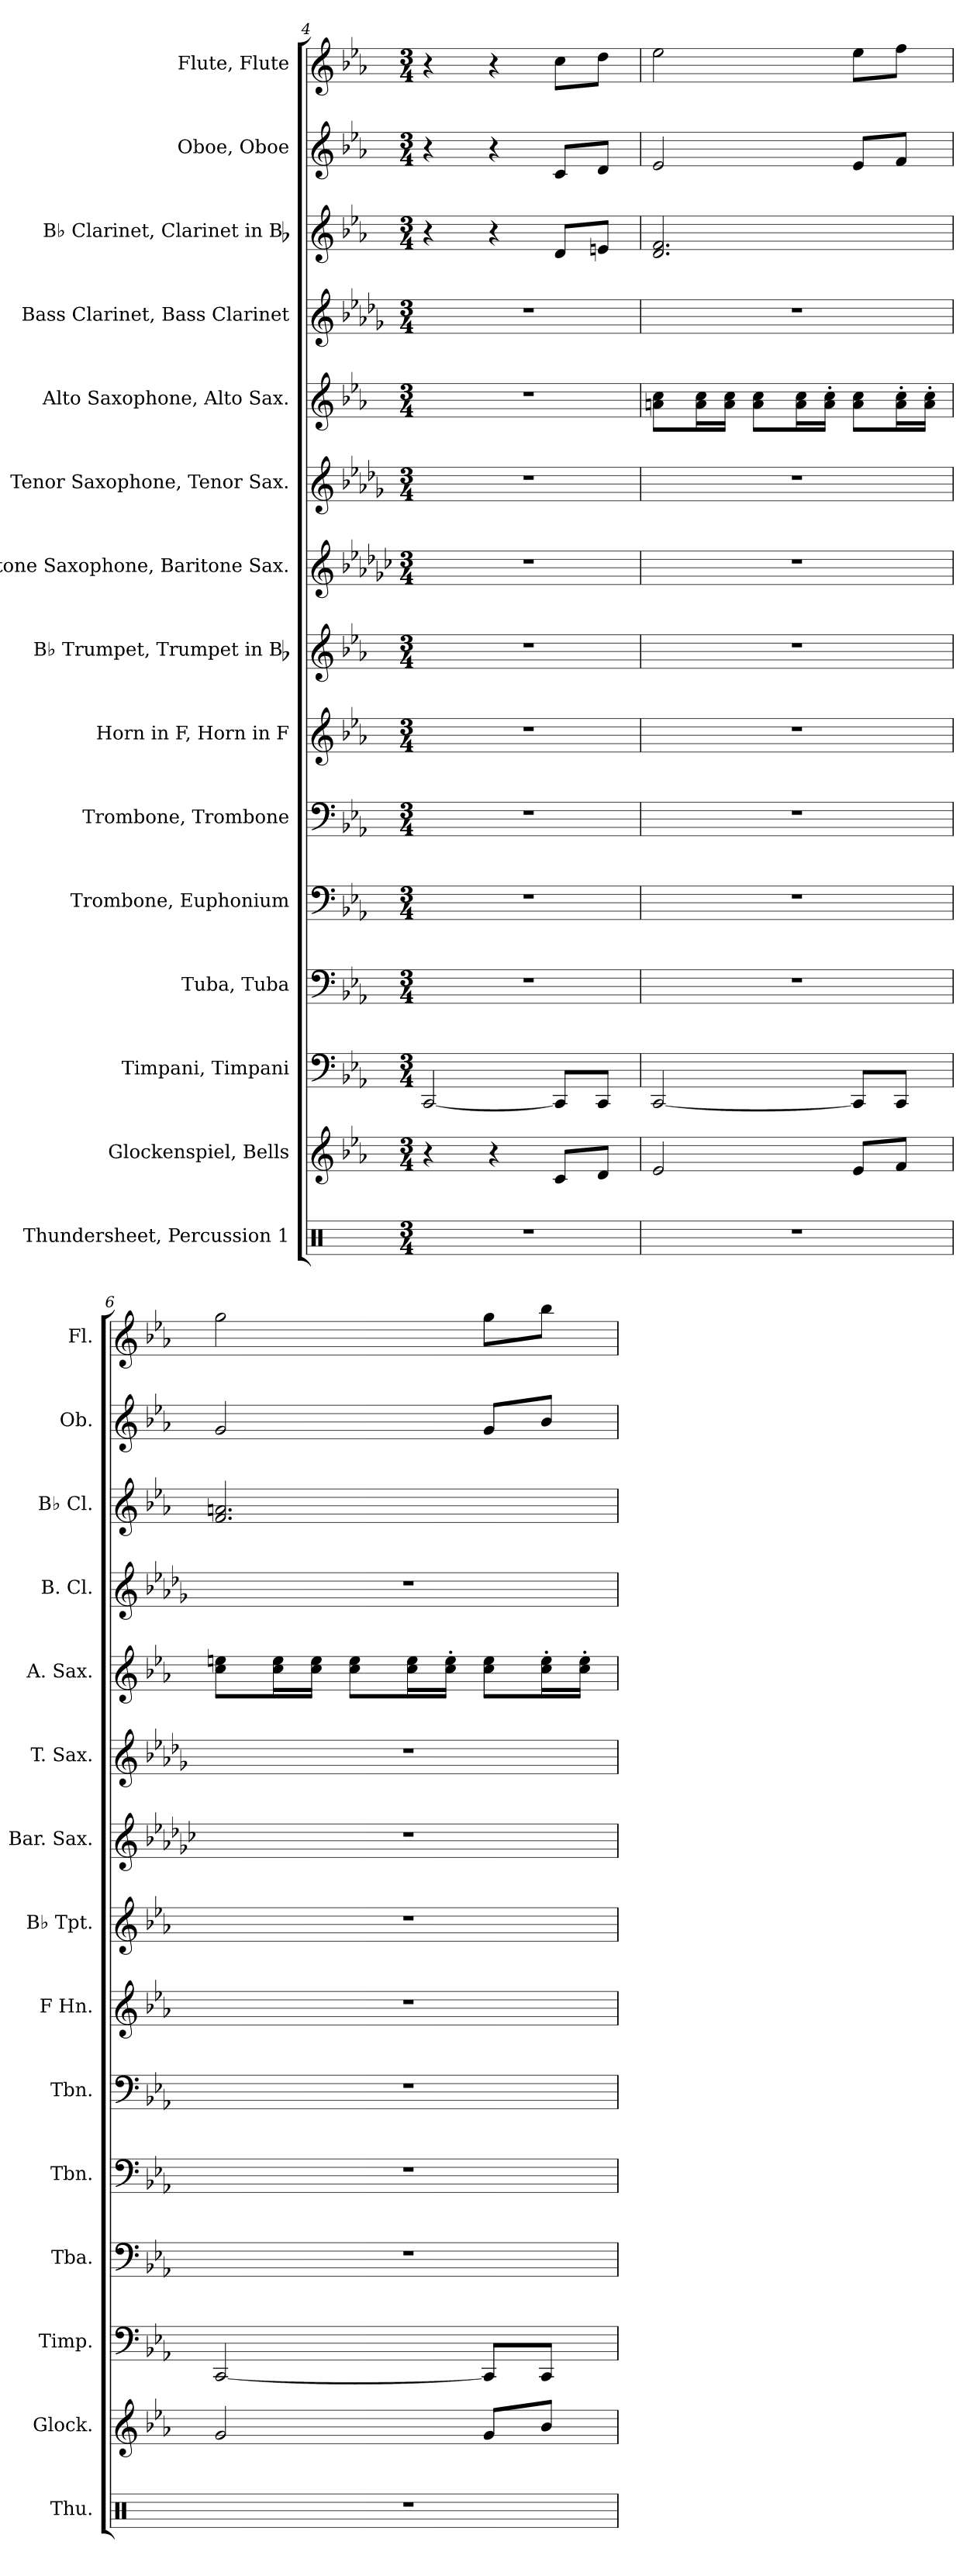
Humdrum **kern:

**kern	**kern	**kern	**kern	**kern	**kern	**kern	**kern	**kern	**kern	**kern	**kern	**kern	**kern	**kern
*part15	*part14	*part13	*part12	*part11	*part10	*part9	*part8	*part7	*part6	*part5	*part4	*part3	*part2	*part1
*staff15	*staff14	*staff13	*staff12	*staff11	*staff10	*staff9	*staff8	*staff7	*staff6	*staff5	*staff4	*staff3	*staff2	*staff1
*I"Thundersheet, Percussion 1	*I"Glockenspiel, Bells	*I"Timpani, Timpani	*I"Tuba, Tuba	*I"Trombone, Euphonium	*I"Trombone, Trombone	*I"Horn in F, Horn in F	*I"B♭ Trumpet, Trumpet in Bb	*I"Baritone Saxophone, Baritone Sax.	*I"Tenor Saxophone, Tenor Sax.	*I"Alto Saxophone, Alto Sax.	*I"Bass Clarinet, Bass Clarinet	*I"B♭ Clarinet, Clarinet in Bb	*I"Oboe, Oboe	*I"Flute, Flute
*I'Thu.	*I'Glock.	*I'Timp.	*I'Tba.	*I'Tbn.	*I'Tbn.	*I'F Hn.	*I'B♭ Tpt.	*I'Bar. Sax.	*I'T. Sax.	*I'A. Sax.	*I'B. Cl.	*I'B♭ Cl.	*I'Ob.	*I'Fl.
*clefX	*clefG2	*clefF4	*clefF4	*clefF4	*clefF4	*clefG2	*clefG2	*clefG2	*clefG2	*clefG2	*clefG2	*clefG2	*clefG2	*clefG2
*	*ITrd-14c-24	*	*	*	*	*ITrd4c7	*ITrd1c2	*ITrd12c21	*ITrd8c14	*ITrd5c9	*ITrd8c14	*ITrd1c2	*	*
*k[]	*k[b-e-a-]	*k[b-e-a-]	*k[b-e-a-]	*k[b-e-a-]	*k[b-e-a-]	*k[b-e-a-d-]	*k[b-e-a-d-g-]	*k[b-e-a-d-g-c-]	*k[b-e-a-d-g-]	*k[b-e-a-d-g-c-]	*k[b-e-a-d-g-]	*k[b-e-a-d-g-]	*k[b-e-a-]	*k[b-e-a-]
*M3/4	*M3/4	*M3/4	*M3/4	*M3/4	*M3/4	*M3/4	*M3/4	*M3/4	*M3/4	*M3/4	*M3/4	*M3/4	*M3/4	*M3/4
=4	=4	=4	=4	=4	=4	=4	=4	=4	=4	=4	=4	=4	=4	=4
2.r	4r	[2CC/	2.r	2.r	2.r	2.r	2.r	2.r	2.r	2.r	2.r	4r	4r	4r
.	4r	.	.	.	.	.	.	.	.	.	.	4r	4r	4r
.	8ccc/L	8CC/L]	.	.	.	.	.	.	.	.	.	8c/L	8c/L	8cc\L
.	8ddd/J	8CC/J	.	.	.	.	.	.	.	.	.	8dn/J	8d/J	8dd\J
=5	=5	=5	=5	=5	=5	=5	=5	=5	=5	=5	=5	=5	=5	=5
2.r	2eee-/	[2CC/	2.r	2.r	2.r	2.r	2.r	2.r	2.r	8cn\ 8e-\L	2.r	2.c/ 2.e-/	2e-/	2ee-\
.	.	.	.	.	.	.	.	.	.	16c\ 16e-\L	.	.	.	.
.	.	.	.	.	.	.	.	.	.	16c\ 16e-\JJ	.	.	.	.
.	.	.	.	.	.	.	.	.	.	8c\ 8e-\L	.	.	.	.
.	.	.	.	.	.	.	.	.	.	16c\ 16e-\L	.	.	.	.
.	.	.	.	.	.	.	.	.	.	16c\' 16e-\'JJ	.	.	.	.
.	8eee-/L	8CC/L]	.	.	.	.	.	.	.	8c\ 8e-\L	.	.	8e-/L	8ee-\L
.	8fff/J	8CC/J	.	.	.	.	.	.	.	16c\' 16e-\'L	.	.	8f/J	8ff\J
.	.	.	.	.	.	.	.	.	.	16c\' 16e-\'JJ	.	.	.	.
!!LO:PB:g=z
=6	=6	=6	=6	=6	=6	=6	=6	=6	=6	=6	=6	=6	=6	=6
2.r	2ggg/	[2CC/	2.r	2.r	2.r	2.r	2.r	2.r	2.r	8e-\ 8gn\L	2.r	2.e-/ 2.gn/	2g/	2gg\
.	.	.	.	.	.	.	.	.	.	16e-\ 16g\L	.	.	.	.
.	.	.	.	.	.	.	.	.	.	16e-\ 16g\JJ	.	.	.	.
.	.	.	.	.	.	.	.	.	.	8e-\ 8g\L	.	.	.	.
.	.	.	.	.	.	.	.	.	.	16e-\ 16g\L	.	.	.	.
.	.	.	.	.	.	.	.	.	.	16e-\' 16g\'JJ	.	.	.	.
.	8ggg/L	8CC/L]	.	.	.	.	.	.	.	8e-\ 8g\L	.	.	8g/L	8gg\L
.	8bbb-/J	8CC/J	.	.	.	.	.	.	.	16e-\' 16g\'L	.	.	8b-/J	8bb-\J
.	.	.	.	.	.	.	.	.	.	16e-\' 16g\'JJ	.	.	.	.
=	=	=	=	=	=	=	=	=	=	=	=	=	=	=
*-	*-	*-	*-	*-	*-	*-	*-	*-	*-	*-	*-	*-	*-	*-
